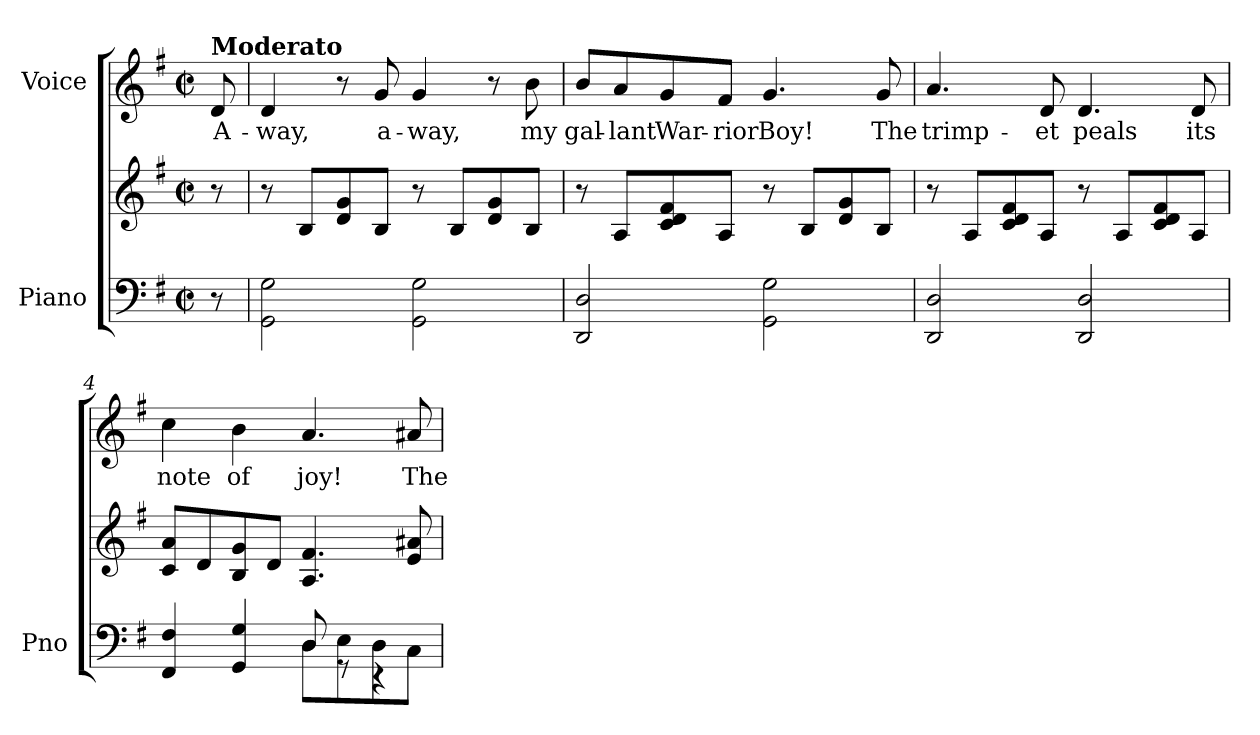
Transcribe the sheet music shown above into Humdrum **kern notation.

**kern	**kern	**kern	**text
*part2	*part2	*part1	*part1
*staff3	*staff2	*staff1	*staff1
*I"Piano	*	*I"Voice	*
*I'Pno	*	*	*
*clefF4	*clefG2	*clefG2	*
*k[f#]	*k[f#]	*k[f#]	*
*M2/2	*M2/2	*M2/2	*
*met(c|)	*met(c|)	*met(c|)	*
=	=	=	=
!	!	!LO:TX:a:B:t=Moderato	!
8r	8r	8d/	A-
=1	=1	=1	=1
2GG\ 2G\	8r	4d/	-way,
.	8B/L	.	.
.	8d/ 8g/	8r	.
.	8B/J	8g/	a-
2GG\ 2G\	8r	4g/	-way,
.	8B/L	.	.
.	8d/ 8g/	8r	.
.	8B/J	8b\	my
=2	=2	=2	=2
2DD/ 2D/	8r	8b/L	gal-
.	8A/L	8a/	-lant
.	8c/ 8d/ 8f#/	8g/	War-
.	8A/J	8f#/J	-rior
2GG\ 2G\	8r	4.g/	Boy!
.	8B/L	.	.
.	8d/ 8g/	.	.
.	8B/J	8g/	The
=3	=3	=3	=3
2DD/ 2D/	8r	4.a/	trimp-
.	8A/L	.	.
.	8c/ 8d/ 8f#/	.	.
.	8A/J	8d/	-et
2DD/ 2D/	8r	4.d/	peals
.	8A/L	.	.
.	8c/ 8d/ 8f#/	.	.
.	8A/J	8d/	its
=4	=4	=4	=4
*^	*	*	*
4FF#/ 4F#/	2ryy	8c/ 8a/L	4cc\	note
.	.	8d/	.	.
4GG/ 4G/	.	8B/ 8g/	4b\	of
.	.	8d/J	.	.
8D\L	8D/	4.A/ 4.f#/	4.a/	joy!
8E\	8r	.	.	.
8D\	4r	.	.	.
8C\J	.	8e/ 8a#X/	8a#X/	The
*v	*v	*	*	*
=	=	=	=
*-	*-	*-	*-
